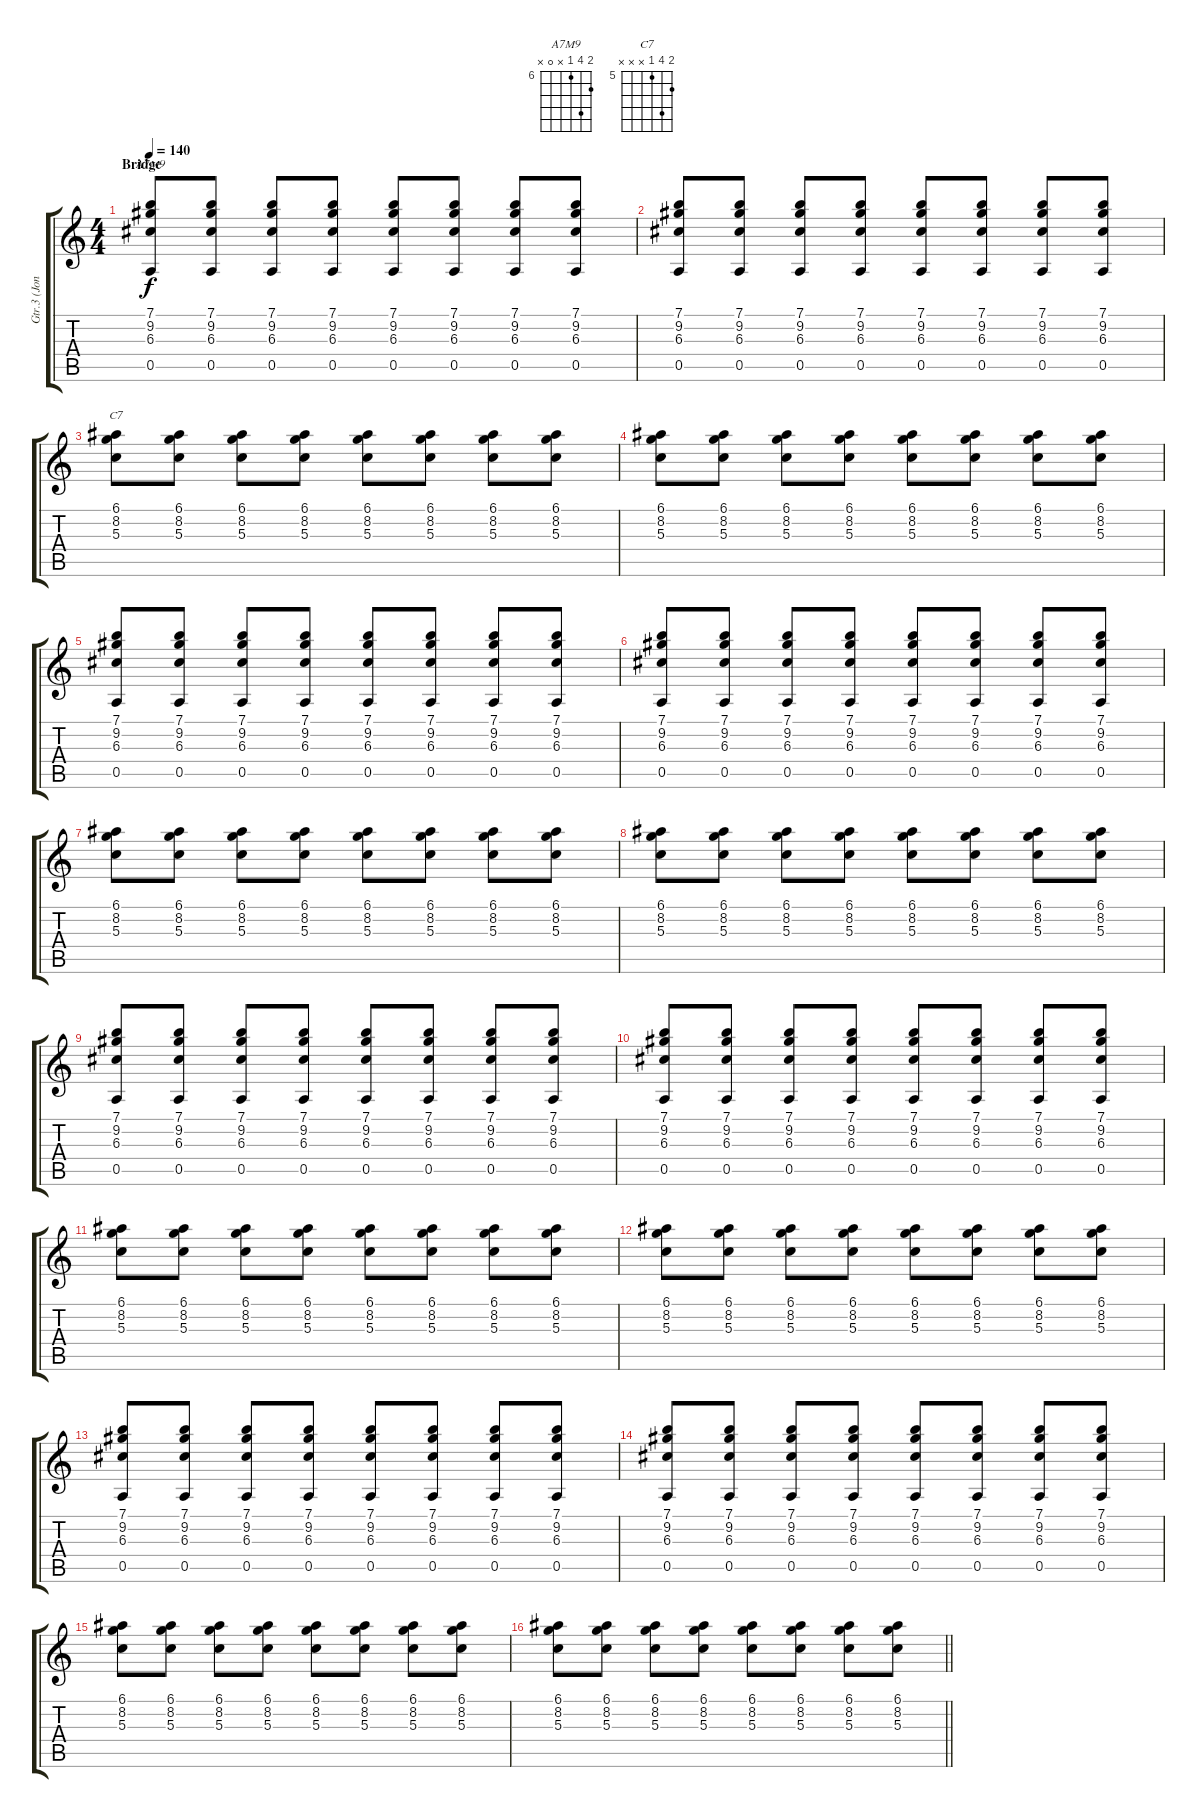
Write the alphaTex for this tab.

\track ("Gtr.3 (Jonny GreenWood)" "Gtr.3 (Jon") {instrument electricguitarjazz}
\staff {score tabs}
\tuning (E4 B3 G3 D3 A2 E2) {hide}
\chord ("A7M9" 7 9 6 x 0 x) {firstfret 6}
\chord ("C7" 6 8 5 x x x) {firstfret 5}
\ts (4 4)
\section ("" "Bridge")
\tempo 140
\clef g2
\ks c
(7.1 9.2 6.3 0.5).8{ch "A7M9" dy f instrument electricguitarjazz} (7.1 9.2 6.3 0.5).8 (7.1 9.2 6.3 0.5).8 (7.1 9.2 6.3 0.5).8 (7.1 9.2 6.3 0.5).8 (7.1 9.2 6.3 0.5).8 (7.1 9.2 6.3 0.5).8 (7.1 9.2 6.3 0.5).8 |
(7.1 9.2 6.3 0.5).8 (7.1 9.2 6.3 0.5).8 (7.1 9.2 6.3 0.5).8 (7.1 9.2 6.3 0.5).8 (7.1 9.2 6.3 0.5).8 (7.1 9.2 6.3 0.5).8 (7.1 9.2 6.3 0.5).8 (7.1 9.2 6.3 0.5).8 |
(6.1 8.2 5.3).8{ch "C7"} (6.1 8.2 5.3).8 (6.1 8.2 5.3).8 (6.1 8.2 5.3).8 (6.1 8.2 5.3).8 (6.1 8.2 5.3).8 (6.1 8.2 5.3).8 (6.1 8.2 5.3).8 |
(6.1 8.2 5.3).8 (6.1 8.2 5.3).8 (6.1 8.2 5.3).8 (6.1 8.2 5.3).8 (6.1 8.2 5.3).8 (6.1 8.2 5.3).8 (6.1 8.2 5.3).8 (6.1 8.2 5.3).8 |
(7.1 9.2 6.3 0.5).8 (7.1 9.2 6.3 0.5).8 (7.1 9.2 6.3 0.5).8 (7.1 9.2 6.3 0.5).8 (7.1 9.2 6.3 0.5).8 (7.1 9.2 6.3 0.5).8 (7.1 9.2 6.3 0.5).8 (7.1 9.2 6.3 0.5).8 |
(7.1 9.2 6.3 0.5).8 (7.1 9.2 6.3 0.5).8 (7.1 9.2 6.3 0.5).8 (7.1 9.2 6.3 0.5).8 (7.1 9.2 6.3 0.5).8 (7.1 9.2 6.3 0.5).8 (7.1 9.2 6.3 0.5).8 (7.1 9.2 6.3 0.5).8 |
(6.1 8.2 5.3).8 (6.1 8.2 5.3).8 (6.1 8.2 5.3).8 (6.1 8.2 5.3).8 (6.1 8.2 5.3).8 (6.1 8.2 5.3).8 (6.1 8.2 5.3).8 (6.1 8.2 5.3).8 |
(6.1 8.2 5.3).8 (6.1 8.2 5.3).8 (6.1 8.2 5.3).8 (6.1 8.2 5.3).8 (6.1 8.2 5.3).8 (6.1 8.2 5.3).8 (6.1 8.2 5.3).8 (6.1 8.2 5.3).8 |
(7.1 9.2 6.3 0.5).8 (7.1 9.2 6.3 0.5).8 (7.1 9.2 6.3 0.5).8 (7.1 9.2 6.3 0.5).8 (7.1 9.2 6.3 0.5).8 (7.1 9.2 6.3 0.5).8 (7.1 9.2 6.3 0.5).8 (7.1 9.2 6.3 0.5).8 |
(7.1 9.2 6.3 0.5).8 (7.1 9.2 6.3 0.5).8 (7.1 9.2 6.3 0.5).8 (7.1 9.2 6.3 0.5).8 (7.1 9.2 6.3 0.5).8 (7.1 9.2 6.3 0.5).8 (7.1 9.2 6.3 0.5).8 (7.1 9.2 6.3 0.5).8 |
(6.1 8.2 5.3).8 (6.1 8.2 5.3).8 (6.1 8.2 5.3).8 (6.1 8.2 5.3).8 (6.1 8.2 5.3).8 (6.1 8.2 5.3).8 (6.1 8.2 5.3).8 (6.1 8.2 5.3).8 |
(6.1 8.2 5.3).8 (6.1 8.2 5.3).8 (6.1 8.2 5.3).8 (6.1 8.2 5.3).8 (6.1 8.2 5.3).8 (6.1 8.2 5.3).8 (6.1 8.2 5.3).8 (6.1 8.2 5.3).8 |
(7.1 9.2 6.3 0.5).8 (7.1 9.2 6.3 0.5).8 (7.1 9.2 6.3 0.5).8 (7.1 9.2 6.3 0.5).8 (7.1 9.2 6.3 0.5).8 (7.1 9.2 6.3 0.5).8 (7.1 9.2 6.3 0.5).8 (7.1 9.2 6.3 0.5).8 |
(7.1 9.2 6.3 0.5).8 (7.1 9.2 6.3 0.5).8 (7.1 9.2 6.3 0.5).8 (7.1 9.2 6.3 0.5).8 (7.1 9.2 6.3 0.5).8 (7.1 9.2 6.3 0.5).8 (7.1 9.2 6.3 0.5).8 (7.1 9.2 6.3 0.5).8 |
(6.1 8.2 5.3).8 (6.1 8.2 5.3).8 (6.1 8.2 5.3).8 (6.1 8.2 5.3).8 (6.1 8.2 5.3).8 (6.1 8.2 5.3).8 (6.1 8.2 5.3).8 (6.1 8.2 5.3).8 |
\barLineRight lightlight
(6.1 8.2 5.3).8 (6.1 8.2 5.3).8 (6.1 8.2 5.3).8 (6.1 8.2 5.3).8 (6.1 8.2 5.3).8 (6.1 8.2 5.3).8 (6.1 8.2 5.3).8 (6.1 8.2 5.3).8
